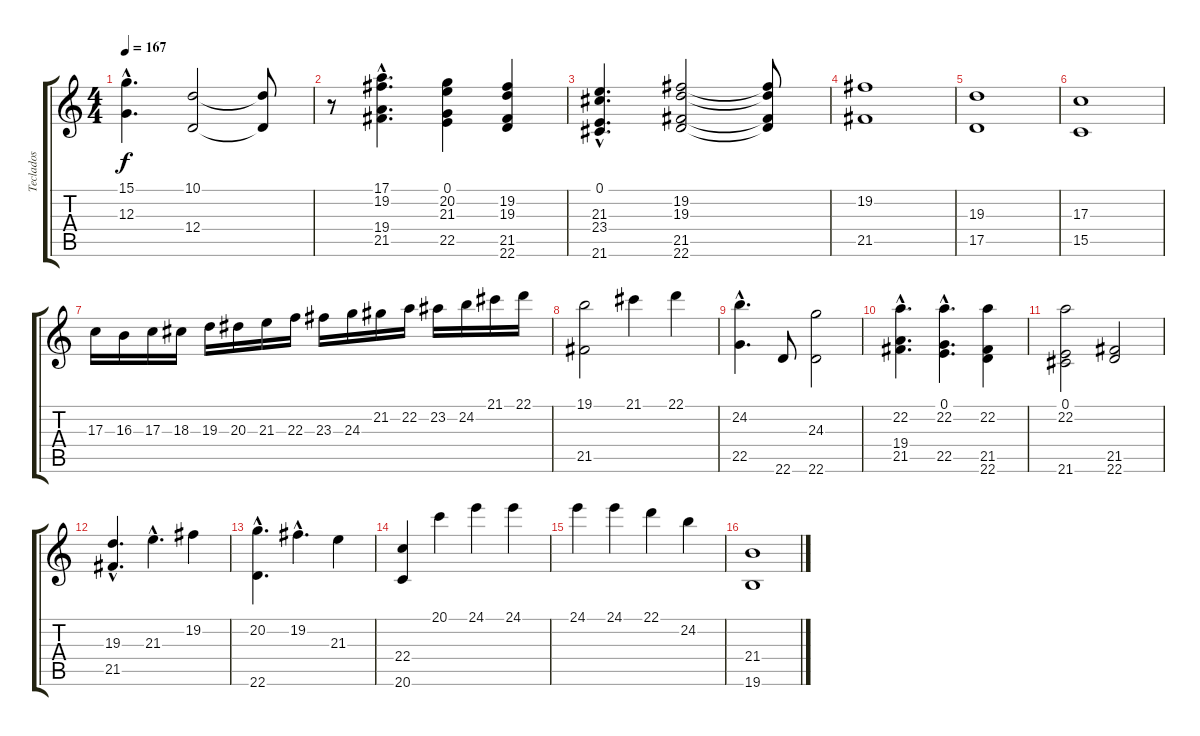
\track ("Teclados" "Teclados") {instrument synthbrass1}
\staff {score tabs}
\tuning (E4 B3 G3 D3 A2 E2) {hide}
\ts (4 4)
\tempo 167
\clef g2
\ks c
(15.1{hac} 12.3{hac}).4{d dy f} (10.1 12.4).2 (10.1{t} 12.4{t}).8 |
r.8 (17.1{hac} 19.2{hac} 19.4{hac} 21.5{hac}).4{d} (0.1 20.2 21.3 22.5).4 (19.2 19.3 21.5 22.6).4 |
(0.1{hac} 21.3{hac} 23.4{hac} 21.6{hac}).4{d} (19.2 19.3 21.5 22.6).2 (19.2{t} 19.3{t} 21.5{t} 22.6{t}).8 |
(19.2 21.5).1 |
(19.3 17.5).1 |
(17.3 15.5).1 |
17.3.16 16.3.16 17.3.16 18.3.16 19.3.16 20.3.16 21.3.16 22.3.16 23.3.16 24.3.16 21.2.16 22.2.16 23.2.16 24.2.16 21.1.16 22.1.16 |
(19.1 21.5).2 21.1.4 22.1.4 |
(24.2{hac} 22.5{hac}).4{d} 22.6.8 (24.3 22.6).2 |
(22.2{hac} 19.4{hac} 21.5{hac}).4{d} (0.1{hac} 22.2{hac} 22.5{hac}).4{d} (22.2 21.5 22.6).4 |
(0.1 22.2 21.6).2 (21.5 22.6).2 |
(19.3{hac} 21.5{hac}).4{d} 21.3{hac}.4{d} 19.2.4 |
(20.2{hac} 22.6{hac}).4{d} 19.2{hac}.4{d} 21.3.4 |
(22.4 20.6).4 20.1.4 24.1.4 24.1.4 |
24.1.4 24.1.4 22.1.4 24.2.4 |
(21.4 19.6).1
